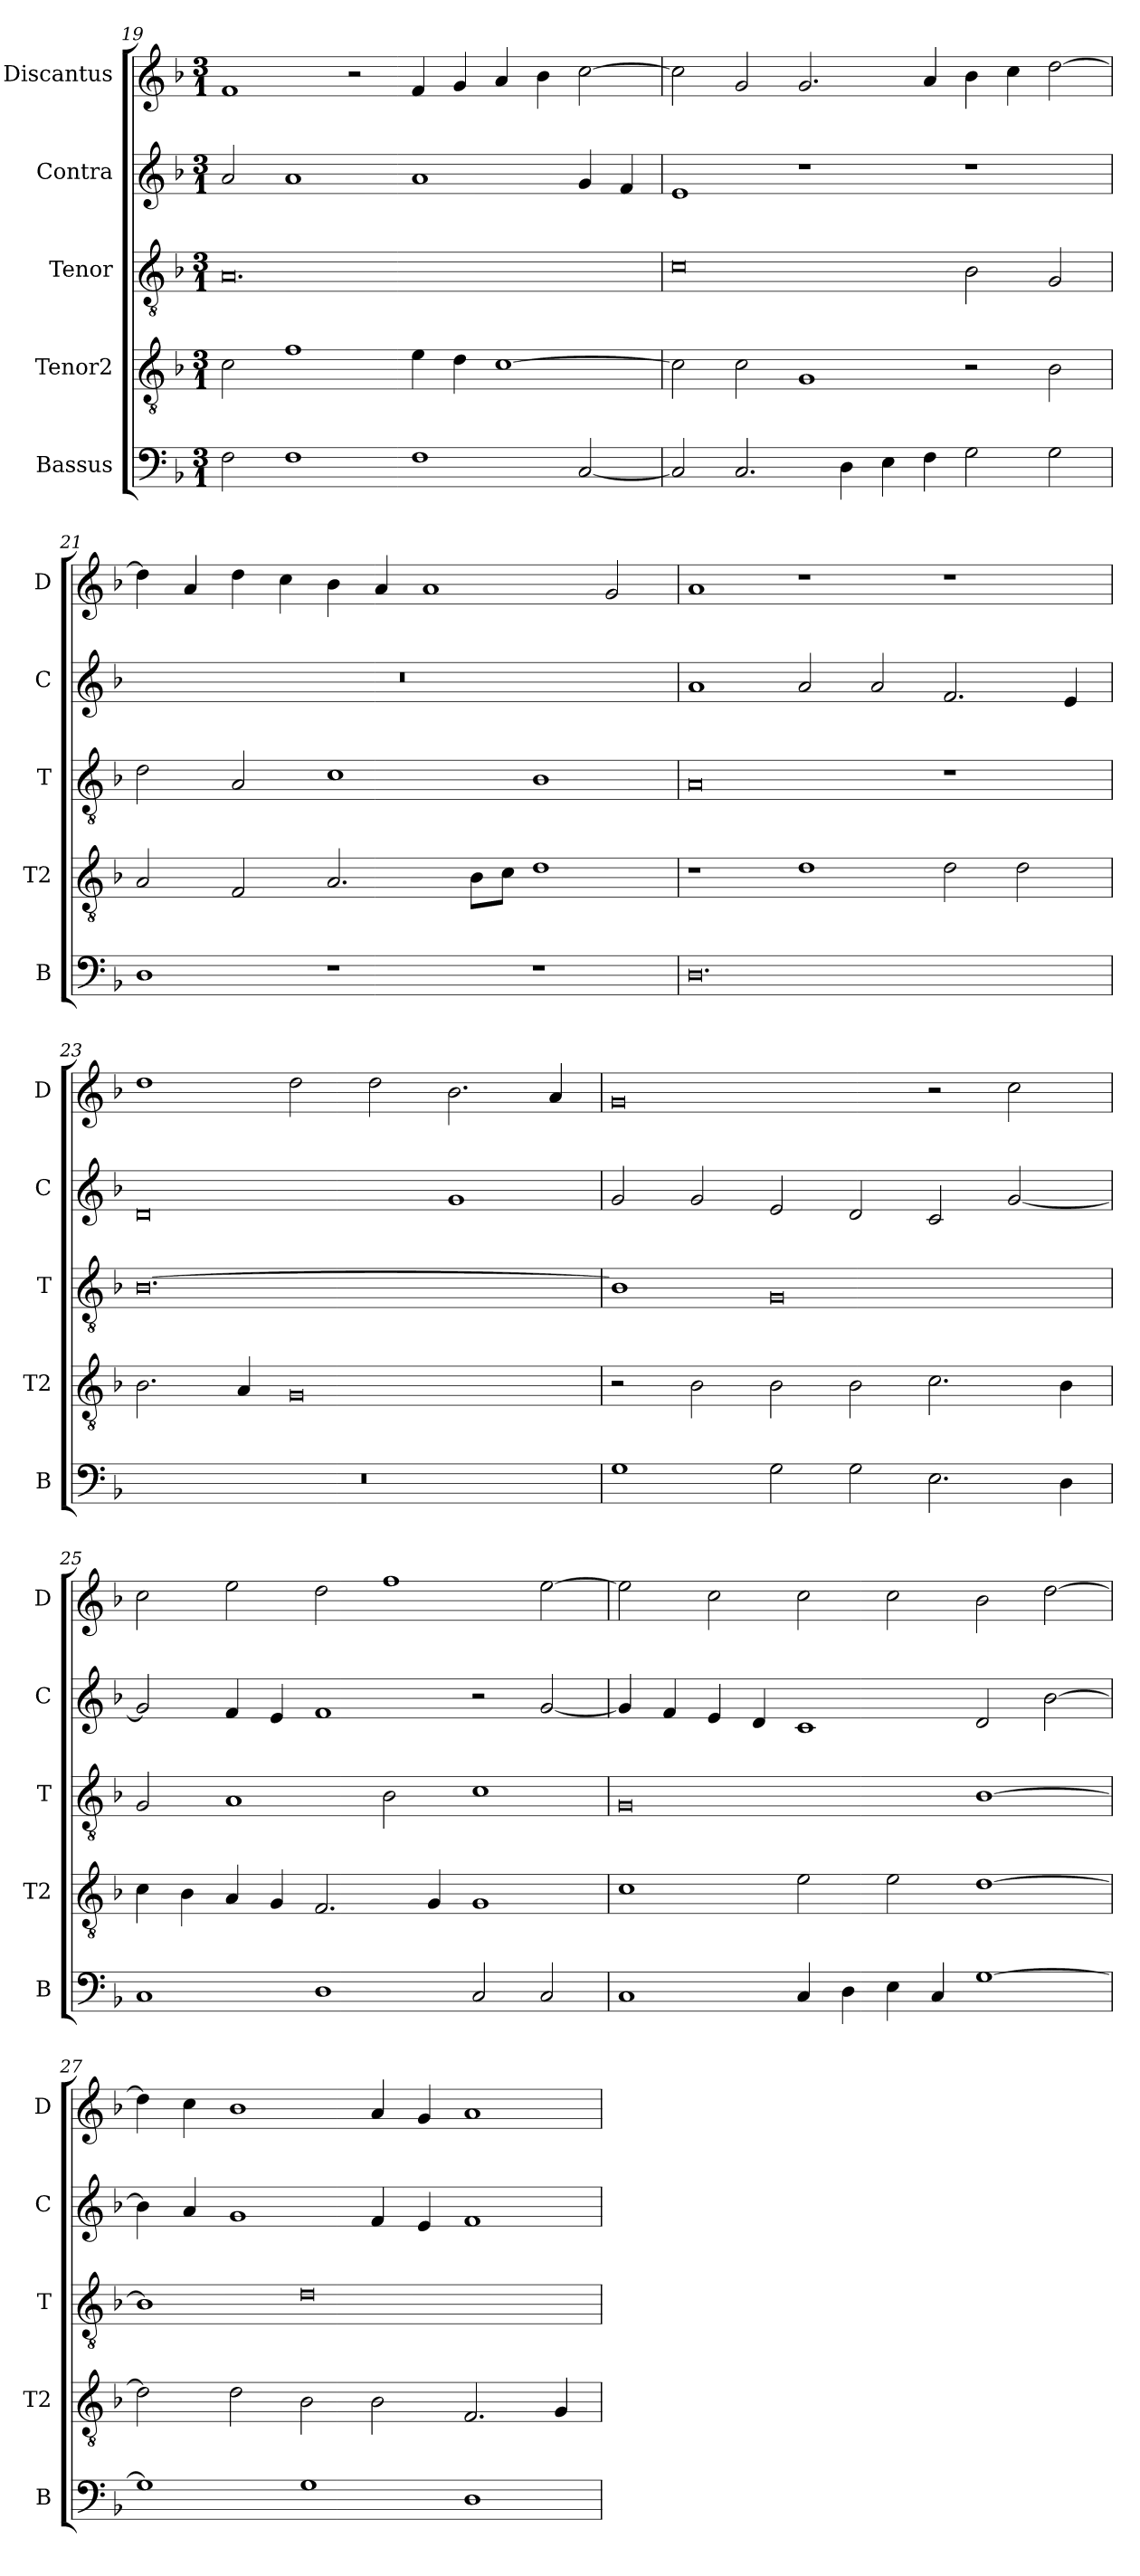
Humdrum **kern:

**kern	**kern	**kern	**kern	**kern
*part5	*part4	*part3	*part2	*part1
*staff5	*staff4	*staff3	*staff2	*staff1
*I"Bassus	*I"Tenor2	*I"Tenor	*I"Contra	*I"Discantus
*I'B	*I'T2	*I'T	*I'C	*I'D
*clefF4	*clefGv2	*clefGv2	*clefG2	*clefG2
*k[b-]	*k[b-]	*k[b-]	*k[b-]	*k[b-]
*M3/1	*M3/1	*M3/1	*M3/1	*M3/1
=19	=19	=19	=19	=19
2F\	2c\	0.A	2a/	1f
1F	1f	.	1a	.
.	.	.	.	2r
1F	4e\	.	1a	4f/
.	4d\	.	.	4g/
.	[1c	.	.	4a/
.	.	.	.	4b-\
[2C/	.	.	4g/	[2cc\
.	.	.	4f/	.
=20	=20	=20	=20	=20
2C/]	2c\]	0c	1e	2cc\]
2.C/	2c\	.	.	2g/
.	1G	.	1r	2.g/
4D\	.	.	.	.
4E\	.	.	.	.
4F\	.	.	.	4a/
2G\	2r	2B-\	1r	4b-\
.	.	.	.	4cc\
2G\	2B-\	2G/	.	[2dd\
=21	=21	=21	=21	=21
1D	2A/	2d\	0.r	4dd\]
.	.	.	.	4a/
.	2F/	2A/	.	4dd\
.	.	.	.	4cc\
1r	2.A/	1c	.	4b-\
.	.	.	.	4a/
.	.	.	.	1a
.	8B-\L	.	.	.
.	8c\J	.	.	.
1r	1d	1B-	.	.
.	.	.	.	2g/
=22	=22	=22	=22	=22
0.D	1r	0A	1a	1a
.	1d	.	2a/	1r
.	.	.	2a/	.
.	2d\	1r	2.f/	1r
.	2d\	.	.	.
.	.	.	4e/	.
=23	=23	=23	=23	=23
0.r	2.B-\	[0.B-	0d	1dd
.	4A/	.	.	.
.	0G	.	.	2dd\
.	.	.	.	2dd\
.	.	.	1g	2.b-\
.	.	.	.	4a/
=24	=24	=24	=24	=24
1G	2r	1B-]	2g/	0g
.	2B-\	.	2g/	.
2G\	2B-\	0G	2e/	.
2G\	2B-\	.	2d/	.
2.E\	2.c\	.	2c/	2r
.	.	.	[2g/	2cc\
4D\	4B-\	.	.	.
=25	=25	=25	=25	=25
1C	4c\	2G/	2g/]	2cc\
.	4B-\	.	.	.
.	4A/	1A	4f/	2ee\
.	4G/	.	4e/	.
1D	2.F/	.	1f	2dd\
.	.	2B-\	.	1ff
.	4G/	.	.	.
2C/	1G	1c	2r	.
2C/	.	.	[2g/	[2ee\
=26	=26	=26	=26	=26
1C	1c	0G	4g/]	2ee\]
.	.	.	4f/	.
.	.	.	4e/	2cc\
.	.	.	4d/	.
4C/	2e\	.	1c	2cc\
4D\	.	.	.	.
4E\	2e\	.	.	2cc\
4C/	.	.	.	.
[1G	[1d	[1B-	2d/	2b-\
.	.	.	[2b-\	[2dd\
=27	=27	=27	=27	=27
1G]	2d\]	1B-]	4b-\]	4dd\]
.	.	.	4a/	4cc\
.	2d\	.	1g	1b-
1G	2B-\	0d	.	.
.	2B-\	.	4f/	4a/
.	.	.	4e/	4g/
1D	2.F/	.	1f	1a
.	4G/	.	.	.
=	=	=	=	=
*-	*-	*-	*-	*-
